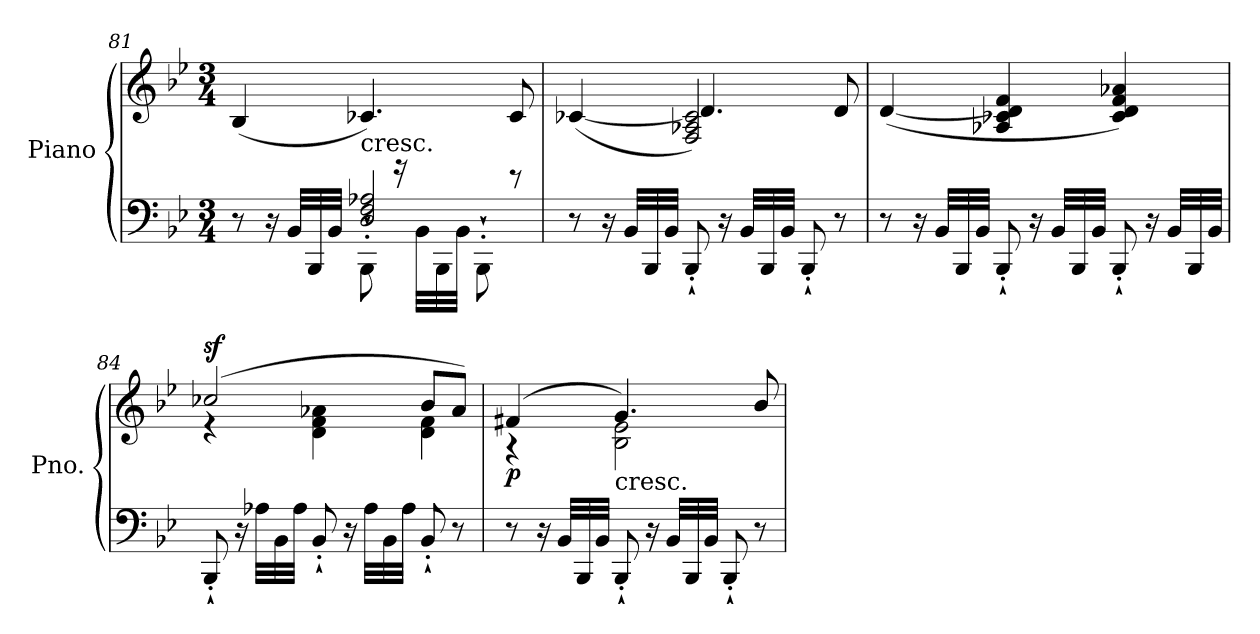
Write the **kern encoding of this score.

**kern	**kern	**dynam
*part1	*part1	*part1
*staff2	*staff1	*staff1/2
*I"Piano	*	*
*I'Pno.	*	*
*clefF4	*clefG2	*
*k[b-e-]	*k[b-e-]	*
*B-:	*B-:	*
*M3/4	*M3/4	*
=81	=81	=81
*^	*	*
8r	4ryy	(<4B-/	.
16r	.	.	.
*Xtuplet	*	*	*
48BB-/LLL	.	.	.
48BBB-/	.	.	.
48BB-/JJJ	.	.	.
!	!	!LO:TX:b:t=cresc.	!
8BBB-'`\	2D/ 2F/ 2A-X/	4.c-X/)	.
16r	.	.	.
48BB-\LLL	.	.	.
48BBB-\	.	.	.
48BB-\JJJ	.	.	.
8BBB-'`\	.	.	.
8r	.	8c-/	.
*v	*v	*	*
!!LO:LB:g=z
=82	=82	=82
*	*^	*
8r	(>[4c-X/	4ryy	.
16r	.	.	.
48BB-/LLL	.	.	.
48BBB-/	.	.	.
48BB-/JJJ	.	.	.
8BBB-'`/	2F/ 2A-X/ 2c-/])	4.d/	.
16r	.	.	.
48BB-/LLL	.	.	.
48BBB-/	.	.	.
48BB-/JJJ	.	.	.
8BBB-'`/	.	.	.
8r	.	8d/	.
*	*v	*v	*
=83	=83	=83
8r	(<[4d/	.
16r	.	.
48BB-/LLL	.	.
48BBB-/	.	.
48BB-/JJJ	.	.
8BBB-'`/	4A-X/ 4c-X/ 4d/] 4f/	.
16r	.	.
48BB-/LLL	.	.
48BBB-/	.	.
48BB-/JJJ	.	.
8BBB-'`/	4c-/ 4d/ 4f/ 4a-X/)	.
16r	.	.
48BB-/LLL	.	.
48BBB-/	.	.
48BB-/JJJ	.	.
=84	=84	=84
*	*^	*
!	!	!	!LO:DY:a
8BBB-'`/	(>2cc-X/	4re	sf
16r	.	.	.
48A-X\LLL	.	.	.
48BB-\	.	.	.
48A-\JJJ	.	.	.
8BB-'`/	.	4d\ 4f\ 4a-X\	.
16r	.	.	.
48A-\LLL	.	.	.
48BB-\	.	.	.
48A-\JJJ	.	.	.
8BB-'`/	8b-/L	4d\ 4f\	.
8r	8a-/J)	.	.
!!LO:LB:g=z	!!
=85	=85	=85	=85
!	!	!	!LO:DY:b
8r	(>4f#X/	4rA	p
16r	.	.	.
48BB-/LLL	.	.	.
48BBB-/	.	.	.
48BB-/JJJ	.	.	.
!	!LO:TX:b:t=cresc.	!	!
8BBB-'`/	4.g/)	2B-\ 2e-\	.
16r	.	.	.
48BB-/LLL	.	.	.
48BBB-/	.	.	.
48BB-/JJJ	.	.	.
8BBB-'`/	.	.	.
8r	8b-/	.	.
*	*v	*v	*
=	=	=
*-	*-	*-
